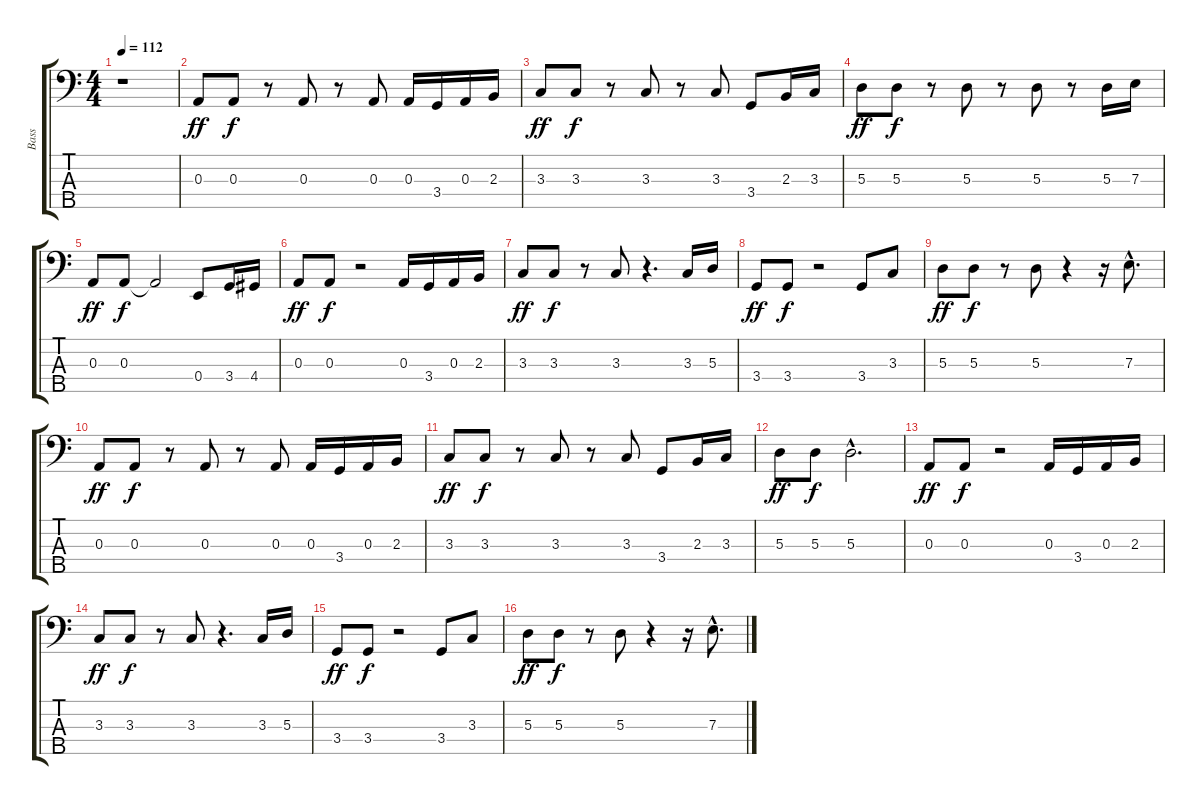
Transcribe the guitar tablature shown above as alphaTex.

\track ("Bass" "Bass") {instrument electricbasspick}
\staff {score tabs}
\tuning (G2 D2 A1 E1 B0) {hide}
\ts (4 4)
\tempo 112
\clef f4
\ks c
r.1{dy ff instrument electricbasspick} |
0.3.8 0.3.8{dy f} r.8 0.3.8 r.8 0.3.8 0.3.16 3.4.16 0.3.16 2.3.16 |
3.3.8{dy ff} 3.3.8{dy f} r.8 3.3.8 r.8 3.3.8 3.4.8 2.3.16 3.3.16 |
5.3.8{dy ff} 5.3.8{dy f} r.8 5.3.8 r.8 5.3.8 r.8 5.3.16 7.3.16 |
0.3.8{dy ff} 0.3.8{dy f} 0.3{t}.2 0.4.8 3.4.16 4.4.16 |
0.3.8{dy ff} 0.3.8{dy f} r.2 0.3.16 3.4.16 0.3.16 2.3.16 |
3.3.8{dy ff} 3.3.8{dy f} r.8 3.3.8 r.4{d} 3.3.16 5.3.16 |
3.4.8{dy ff} 3.4.8{dy f} r.2 3.4.8 3.3.8 |
5.3.8{dy ff} 5.3.8{dy f} r.8 5.3.8 r.4 r.16 7.3{hac}.8{d} |
0.3.8{dy ff} 0.3.8{dy f} r.8 0.3.8 r.8 0.3.8 0.3.16 3.4.16 0.3.16 2.3.16 |
3.3.8{dy ff} 3.3.8{dy f} r.8 3.3.8 r.8 3.3.8 3.4.8 2.3.16 3.3.16 |
5.3.8{dy ff} 5.3.8{dy f} 5.3{hac}.2{d} |
0.3.8{dy ff} 0.3.8{dy f} r.2 0.3.16 3.4.16 0.3.16 2.3.16 |
3.3.8{dy ff} 3.3.8{dy f} r.8 3.3.8 r.4{d} 3.3.16 5.3.16 |
3.4.8{dy ff} 3.4.8{dy f} r.2 3.4.8 3.3.8 |
5.3.8{dy ff} 5.3.8{dy f} r.8 5.3.8 r.4 r.16 7.3{hac}.8{d}
